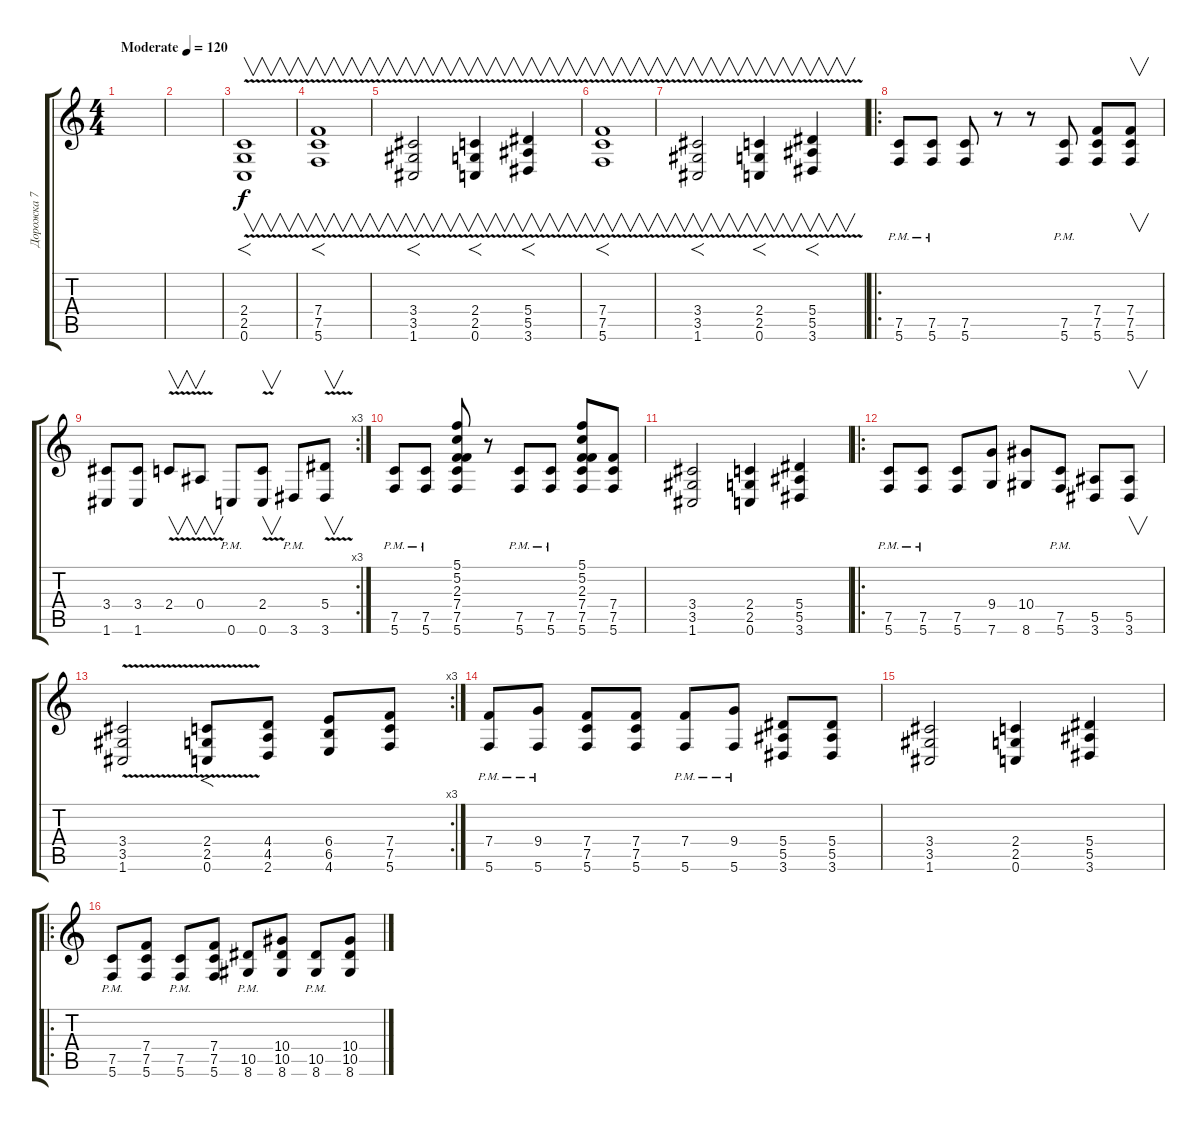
\track ("Дорожка 7" "Дорожка 7") {instrument acousticguitarnylon}
\staff {score tabs}
\tuning (C4 G3 Eb3 Bb2 F2 C2) {hide}
\ts (4 4)
\tempo (120 "Moderate")
\clef g2
\ks c
|
|
(2.4 2.5 0.6{v}).1{f v} |
(7.4 7.5 5.6{v}).1{f v} |
(3.4 3.5 1.6{v}).2{f v} (2.4 2.5 0.6{v}).4{f v} (5.4 5.5 3.6{v}).4{f v} |
(7.4 7.5 5.6{v}).1{f v} |
(3.4 3.5 1.6{v}).2{f v} (2.4 2.5 0.6{v}).4{f v} (5.4 5.5 3.6{v}).4{f v} |
\ro
(7.5{pm} 5.6{pm}).8{instrument overdrivenguitar} (7.5{pm} 5.6{pm}).8 (7.5 5.6).8 r.8 r.8 (7.5{pm} 5.6{pm}).8 (7.4 7.5 5.6).8 (7.4 7.5 5.6).8{v} |
\rc 3
(3.4 1.6).8 (3.4 1.6).8 2.4{v}.8{v} 0.4{v}.8{v} 0.6{pm}.8 (2.4{v} 0.6).8{v} 3.6{pm}.8 (5.4{v} 3.6).8{v} |
(7.5{pm} 5.6{pm}).8{instrument overdrivenguitar} (7.5{pm} 5.6{pm}).8 (5.1 5.2 2.3 7.4 7.5 5.6).8 r.8 (7.5{pm} 5.6{pm}).8 (7.5{pm} 5.6{pm}).8 (5.1 5.2 2.3 7.4 7.5 5.6).8 (7.4 7.5 5.6).8 |
(3.4 3.5 1.6).2 (2.4 2.5 0.6).4 (5.4 5.5 3.6).4 |
\ro
(7.5{pm} 5.6{pm}).8{volume 13 instrument overdrivenguitar} (7.5{pm} 5.6{pm}).8 (7.5 5.6).8 (9.4 7.6).8 (10.4 8.6).8 (7.5{pm} 5.6{pm}).8 (5.5 3.6).8 (5.5 3.6).8{v} |
\rc 3
(3.4{v} 3.5 1.6{v}).2 (2.4{v} 2.5 0.6{v}).8{f} (4.4 4.5 2.6).8 (6.4 6.5 4.6).8 (7.4 7.5 5.6).8 |
(7.4 5.6{pm}).8{instrument overdrivenguitar} (9.4 5.6{pm}).8 (7.4 7.5 5.6).8 (7.4 7.5 5.6).8 (7.4 5.6{pm}).8 (9.4 5.6{pm}).8 (5.4 5.5 3.6).8 (5.4 5.5 3.6).8 |
(3.4 3.5 1.6).2 (2.4 2.5 0.6).4 (5.4 5.5 3.6).4 |
\ro
(7.5{pm} 5.6{pm}).8 (7.4 7.5 5.6).8 (7.5{pm} 5.6{pm}).8 (7.4 7.5 5.6).8 (10.5{pm} 8.6{pm}).8 (10.4 10.5 8.6).8 (10.5{pm} 8.6{pm}).8 (10.4 10.5 8.6).8
